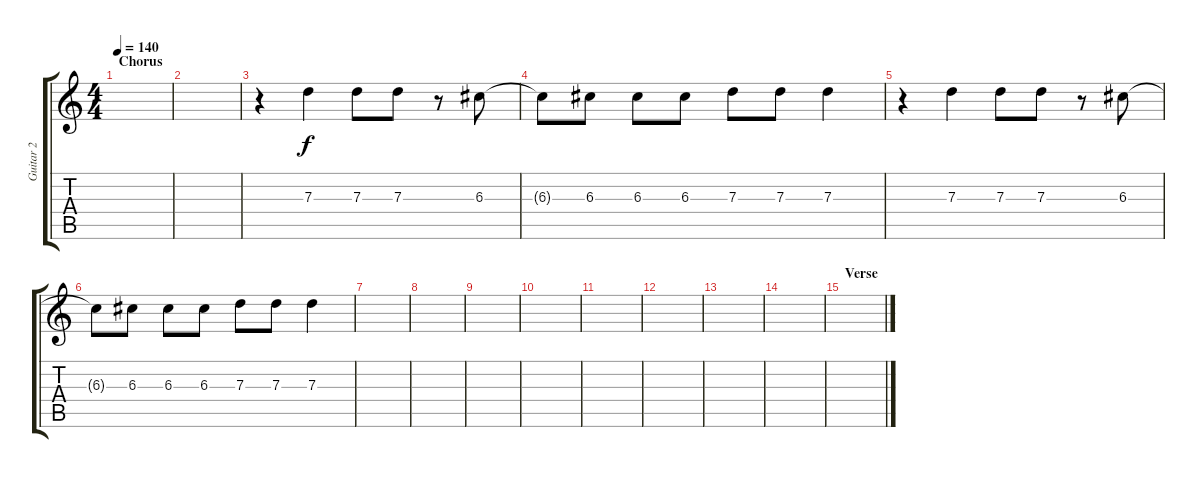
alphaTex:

\track ("Guitar 2" "Guitar 2") {instrument overdrivenguitar}
\staff {score tabs}
\tuning (E4 B3 G3 D3 A2 E2) {hide}
\ts (4 4)
\section ("" "Chorus")
\tempo 140
\clef g2
\ks c
|
|
r.4 7.3.4 7.3.8 7.3.8 r.8 6.3.8 |
6.3{t}.8 6.3.8 6.3.8 6.3.8 7.3.8 7.3.8 7.3.4 |
r.4 7.3.4 7.3.8 7.3.8 r.8 6.3.8 |
6.3{t}.8 6.3.8 6.3.8 6.3.8 7.3.8 7.3.8 7.3.4 |
|
|
|
|
|
|
|
|
\section ("" "Verse")
